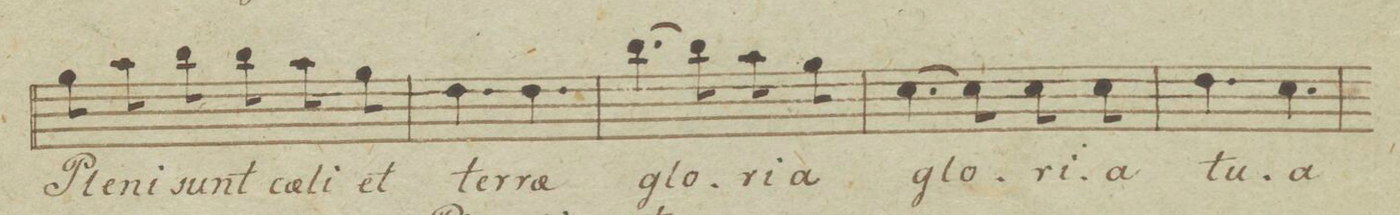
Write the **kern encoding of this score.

**kern	**text	**dynam
*I"Basso.	*	*
*clefF4	*	*
*k[b-e-]	*	*
*met(c)	*	*
*M6/8	*	*
8B-\	Ple-	.
8c\	-ni	.
8d\	sunt	.
8d\	cae-	.
8c\	-li	.
8B-\	et	.
=30	=30	=30
4.F\	ter-	.
4.F\	-ra	.
=31	=31	=31
[4.d\	glo-	.
8d\]	.	.
8c\	-ri-	.
8B-\	-a	.
=32	=32	=32
[4.E-\	glo-	.
8E-\]	.	.
8E-\	-ri-	.
8E-\	-a	.
=33	=33	=33
4.F\	tu-	.
4.E-\	-a	.
=34	=34	=34
*-	*-	*-
